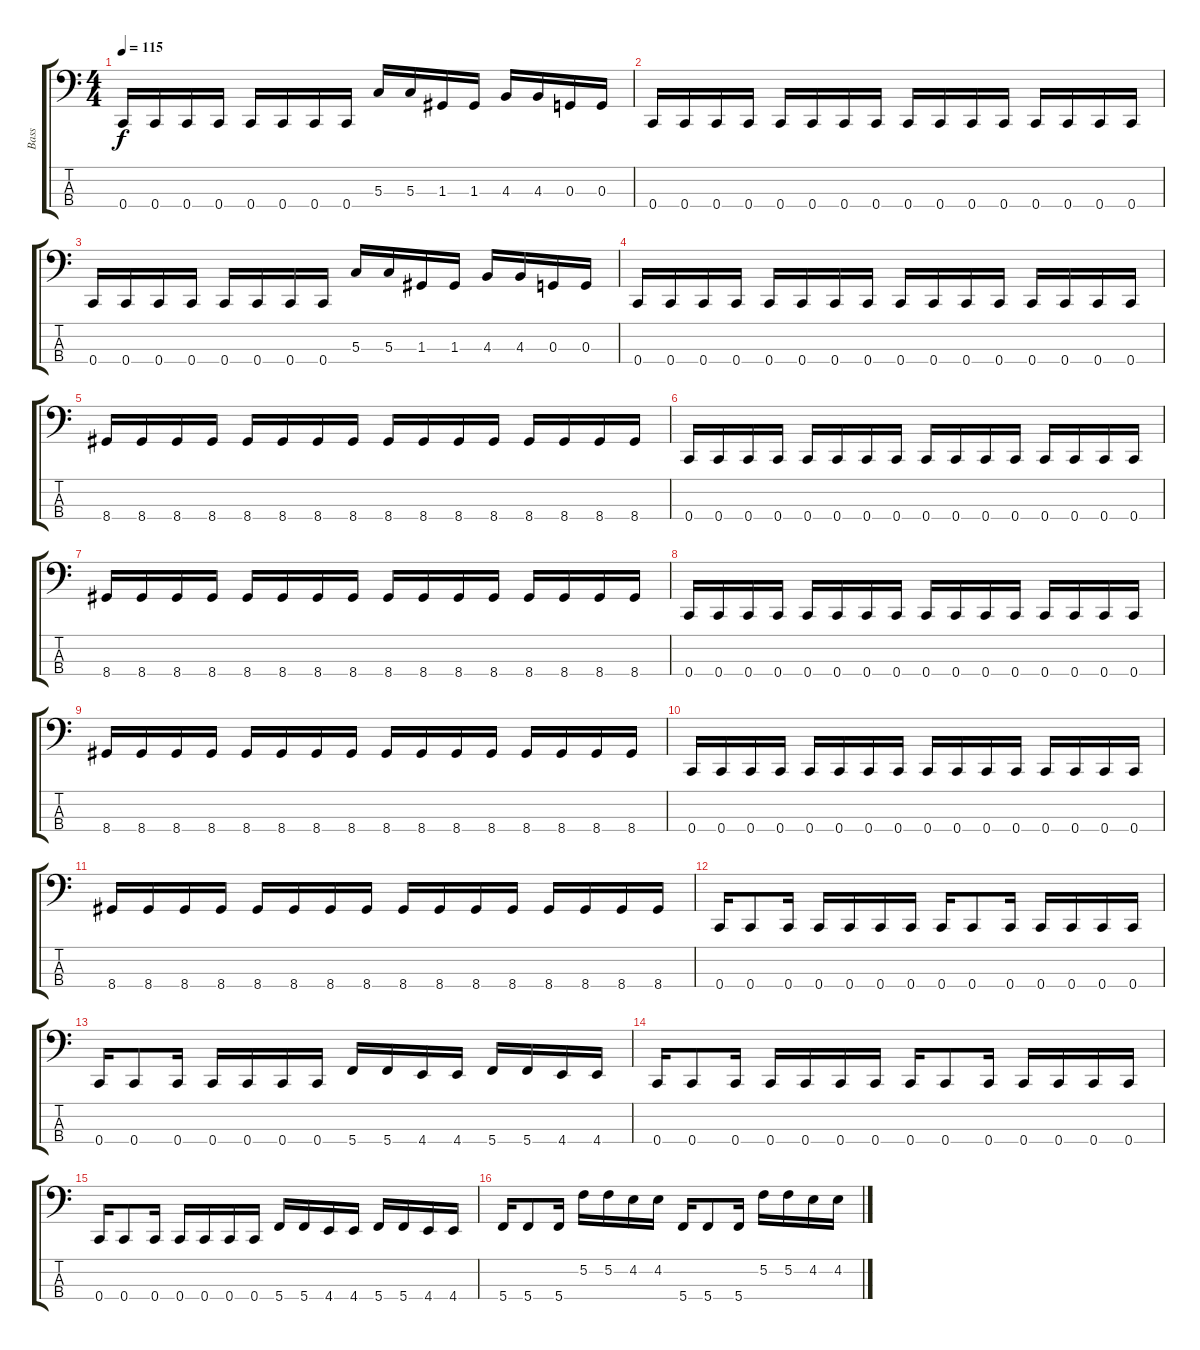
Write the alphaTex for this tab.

\track ("Bass" "Bass") {instrument electricbasspick}
\staff {score tabs}
\tuning (F2 C2 G1 C1) {hide}
\ts (4 4)
\tempo 115
\clef f4
\ks c
0.4.16{dy f} 0.4.16 0.4.16 0.4.16 0.4.16 0.4.16 0.4.16 0.4.16 5.3.16 5.3.16 1.3.16 1.3.16 4.3.16 4.3.16 0.3.16 0.3.16 |
0.4.16 0.4.16 0.4.16 0.4.16 0.4.16 0.4.16 0.4.16 0.4.16 0.4.16 0.4.16 0.4.16 0.4.16 0.4.16 0.4.16 0.4.16 0.4.16 |
0.4.16 0.4.16 0.4.16 0.4.16 0.4.16 0.4.16 0.4.16 0.4.16 5.3.16 5.3.16 1.3.16 1.3.16 4.3.16 4.3.16 0.3.16 0.3.16 |
0.4.16 0.4.16 0.4.16 0.4.16 0.4.16 0.4.16 0.4.16 0.4.16 0.4.16 0.4.16 0.4.16 0.4.16 0.4.16 0.4.16 0.4.16 0.4.16 |
8.4.16 8.4.16 8.4.16 8.4.16 8.4.16 8.4.16 8.4.16 8.4.16 8.4.16 8.4.16 8.4.16 8.4.16 8.4.16 8.4.16 8.4.16 8.4.16 |
0.4.16 0.4.16 0.4.16 0.4.16 0.4.16 0.4.16 0.4.16 0.4.16 0.4.16 0.4.16 0.4.16 0.4.16 0.4.16 0.4.16 0.4.16 0.4.16 |
8.4.16 8.4.16 8.4.16 8.4.16 8.4.16 8.4.16 8.4.16 8.4.16 8.4.16 8.4.16 8.4.16 8.4.16 8.4.16 8.4.16 8.4.16 8.4.16 |
0.4.16 0.4.16 0.4.16 0.4.16 0.4.16 0.4.16 0.4.16 0.4.16 0.4.16 0.4.16 0.4.16 0.4.16 0.4.16 0.4.16 0.4.16 0.4.16 |
8.4.16 8.4.16 8.4.16 8.4.16 8.4.16 8.4.16 8.4.16 8.4.16 8.4.16 8.4.16 8.4.16 8.4.16 8.4.16 8.4.16 8.4.16 8.4.16 |
0.4.16 0.4.16 0.4.16 0.4.16 0.4.16 0.4.16 0.4.16 0.4.16 0.4.16 0.4.16 0.4.16 0.4.16 0.4.16 0.4.16 0.4.16 0.4.16 |
8.4.16 8.4.16 8.4.16 8.4.16 8.4.16 8.4.16 8.4.16 8.4.16 8.4.16 8.4.16 8.4.16 8.4.16 8.4.16 8.4.16 8.4.16 8.4.16 |
0.4.16 0.4.8 0.4.16 0.4.16 0.4.16 0.4.16 0.4.16 0.4.16 0.4.8 0.4.16 0.4.16 0.4.16 0.4.16 0.4.16 |
0.4.16 0.4.8 0.4.16 0.4.16 0.4.16 0.4.16 0.4.16 5.4.16 5.4.16 4.4.16 4.4.16 5.4.16 5.4.16 4.4.16 4.4.16 |
0.4.16 0.4.8 0.4.16 0.4.16 0.4.16 0.4.16 0.4.16 0.4.16 0.4.8 0.4.16 0.4.16 0.4.16 0.4.16 0.4.16 |
0.4.16 0.4.8 0.4.16 0.4.16 0.4.16 0.4.16 0.4.16 5.4.16 5.4.16 4.4.16 4.4.16 5.4.16 5.4.16 4.4.16 4.4.16 |
5.4.16 5.4.8 5.4.16 5.2.16 5.2.16 4.2.16 4.2.16 5.4.16 5.4.8 5.4.16 5.2.16 5.2.16 4.2.16 4.2.16
